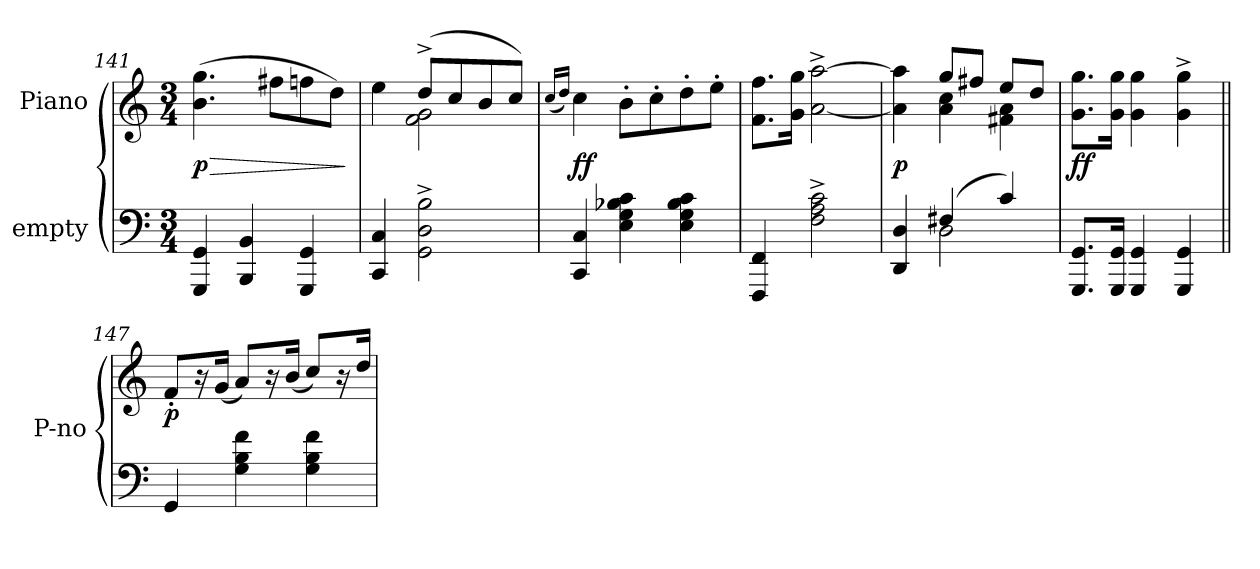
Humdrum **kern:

**kern	**kern	**dynam
*part2	*part1	*part1
*staff2	*staff1	*staff1
*I"empty	*I"Piano	*
*	*I'P-no	*
*clefF4	*clefG2	*
*k[]	*k[]	*
*M3/4	*M3/4	*
=141	=141	=141
!	!	!LO:HP:b
4GGG/ 4GG/	(4.b\ 4.gg\	> p
4BBB/ 4BB/	.	.
.	8ff#X\L	.
4GGG/ 4GG/	8ffn\	.
.	8dd\J)	.
.	.	]
=142	=142	=142
*	*^	*
4CC/ 4C/	4ee\	4ryy	.
2GG^\ 2D^\ 2B^\	(8dd^/L	2f\ 2g\	.
.	8cc/	.	.
.	8b/	.	.
.	8cc/J)	.	.
*	*v	*v	*
=143	=143	=143
.	(16qqcc/LL	.
.	16qqdd/JJ)	.
4CC/ 4C/	4cc\	ff
4E\ 4G\ 4B-X\ 4c\	8b'\L	.
.	8cc'\	.
4E\ 4G\ 4B-\ 4c\	8dd'\	.
.	8ee'\J	.
=144	=144	=144
4FFF/ 4FF/	8.f\ 8.ff\L	.
.	16g\ 16gg\Jk	.
2F^\ 2A^\ 2c^\	[2a^\ [2aa^\	.
=145	=145	=145
*^	*^	*
4DD/ 4D/	4ryy	4a]\ 4aa]\	4ryy	p
(4F#X/	2D\	8gg/L	4a\ 4cc\	.
.	.	8ff#X/J	.	.
4c/)	.	8ee/L	4f#X\ 4a\	.
.	.	8dd/J	.	.
*v	*v	*	*	*
*	*v	*v	*
=146	=146	=146
8.GGG/ 8.GG/L	8.g\ 8.gg\L	ff
16GGG/ 16GG/Jk	16g\ 16gg\Jk	.
4GGG/ 4GG/	4g\ 4gg\	.
4GGG/ 4GG/	4g^\ 4gg^\	.
!!LO:LB:g=z
=147||	=147||	=147||
4GG/	8f'/L	p
.	16r	.
.	(16g/Jk	.
4G\ 4B\ 4f\	8a/L)	.
.	16r	.
.	(16b/Jk	.
4G\ 4B\ 4f\	8cc/L)	.
.	16r	.
.	16dd/Jk	.
=	=	=
*-	*-	*-
